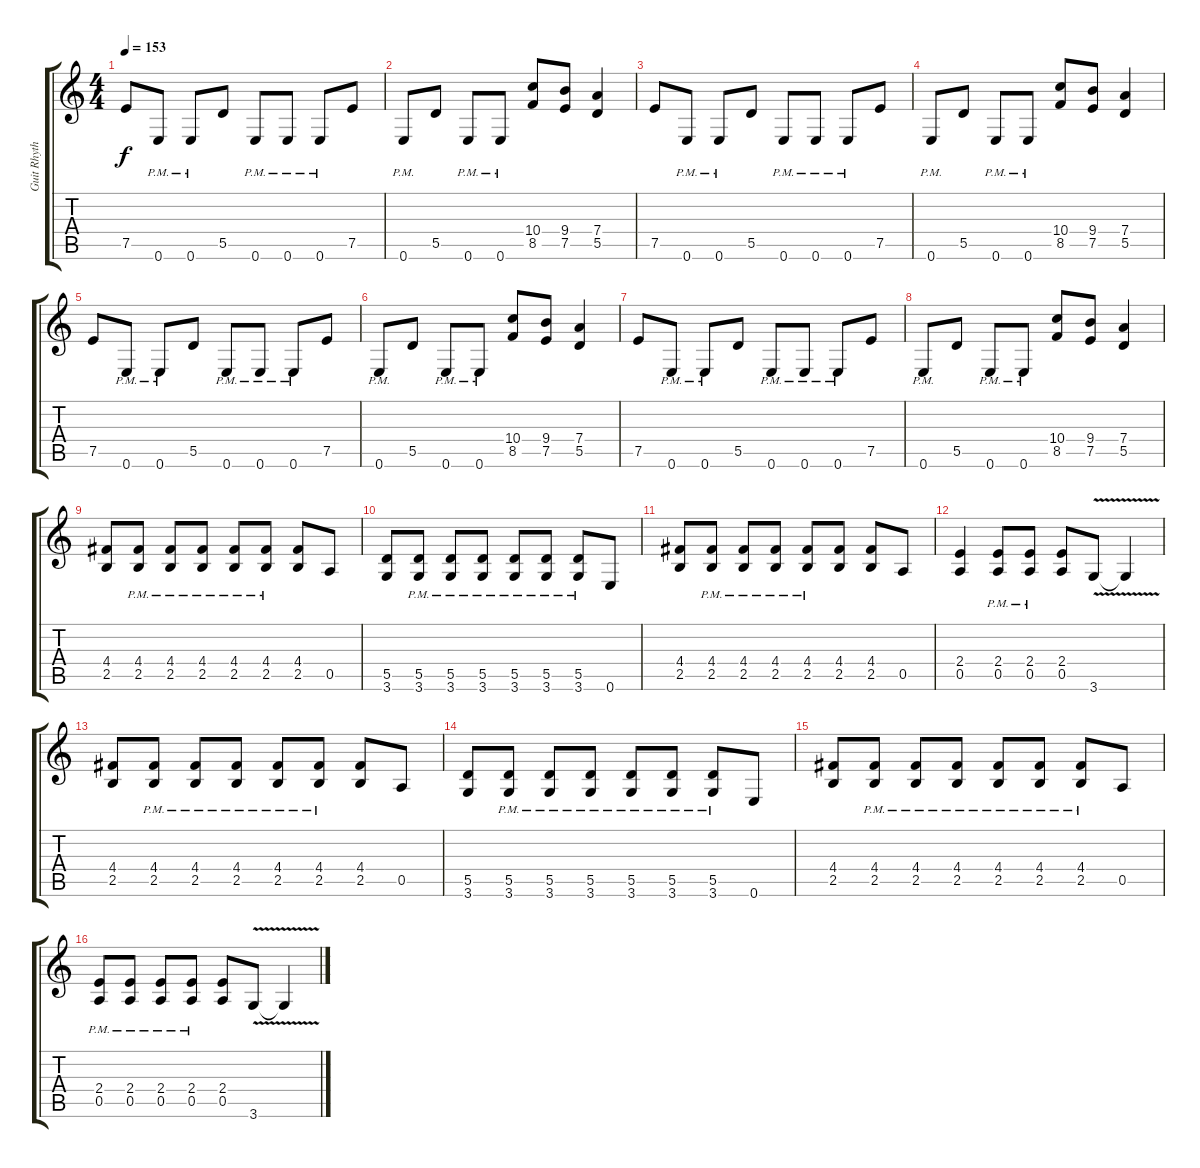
\track ("Guit Rhythm 1" "Guit Rhyth") {instrument distortionguitar}
\staff {score tabs}
\tuning (E4 B3 G3 D3 A2 E2) {hide}
\ts (4 4)
\tempo 153
\clef g2
\ks c
7.5.8{dy f} 0.6{pm}.8 0.6{pm}.8 5.5.8 0.6{pm}.8 0.6{pm}.8 0.6{pm}.8 7.5.8 |
0.6{pm}.8 5.5.8 0.6{pm}.8 0.6{pm}.8 (10.4 8.5).8 (9.4 7.5).8 (7.4 5.5).4 |
7.5.8 0.6{pm}.8 0.6{pm}.8 5.5.8 0.6{pm}.8 0.6{pm}.8 0.6{pm}.8 7.5.8 |
0.6{pm}.8 5.5.8 0.6{pm}.8 0.6{pm}.8 (10.4 8.5).8 (9.4 7.5).8 (7.4 5.5).4 |
7.5.8 0.6{pm}.8 0.6{pm}.8 5.5.8 0.6{pm}.8 0.6{pm}.8 0.6{pm}.8 7.5.8 |
0.6{pm}.8 5.5.8 0.6{pm}.8 0.6{pm}.8 (10.4 8.5).8 (9.4 7.5).8 (7.4 5.5).4 |
7.5.8 0.6{pm}.8 0.6{pm}.8 5.5.8 0.6{pm}.8 0.6{pm}.8 0.6{pm}.8 7.5.8 |
0.6{pm}.8 5.5.8 0.6{pm}.8 0.6{pm}.8 (10.4 8.5).8 (9.4 7.5).8 (7.4 5.5).4 |
(4.4 2.5).8 (4.4{pm} 2.5{pm}).8 (4.4{pm} 2.5{pm}).8 (4.4{pm} 2.5{pm}).8 (4.4{pm} 2.5{pm}).8 (4.4{pm} 2.5{pm}).8 (4.4 2.5).8 0.5.8 |
(5.5 3.6).8 (5.5{pm} 3.6{pm}).8 (5.5{pm} 3.6{pm}).8 (5.5{pm} 3.6{pm}).8 (5.5{pm} 3.6{pm}).8 (5.5{pm} 3.6{pm}).8 (5.5{pm} 3.6{pm}).8 0.6.8 |
(4.4 2.5).8 (4.4{pm} 2.5{pm}).8 (4.4{pm} 2.5{pm}).8 (4.4{pm} 2.5{pm}).8 (4.4{pm} 2.5{pm}).8 (4.4 2.5).8 (4.4 2.5).8 0.5.8 |
(2.4 0.5).4 (2.4{pm} 0.5{pm}).8 (2.4 0.5{pm}).8 (2.4 0.5).8 3.6{v}.8 3.6{t}.4 |
(4.4 2.5).8 (4.4{pm} 2.5{pm}).8 (4.4{pm} 2.5{pm}).8 (4.4{pm} 2.5{pm}).8 (4.4{pm} 2.5{pm}).8 (4.4{pm} 2.5{pm}).8 (4.4 2.5).8 0.5.8 |
(5.5 3.6).8 (5.5{pm} 3.6{pm}).8 (5.5{pm} 3.6{pm}).8 (5.5{pm} 3.6{pm}).8 (5.5{pm} 3.6{pm}).8 (5.5{pm} 3.6{pm}).8 (5.5{pm} 3.6{pm}).8 0.6.8 |
(4.4 2.5).8 (4.4{pm} 2.5{pm}).8 (4.4{pm} 2.5{pm}).8 (4.4{pm} 2.5{pm}).8 (4.4{pm} 2.5{pm}).8 (4.4{pm} 2.5{pm}).8 (4.4{pm} 2.5{pm}).8 0.5.8 |
(2.4{pm} 0.5{pm}).8 (2.4{pm} 0.5{pm}).8 (2.4{pm} 0.5{pm}).8 (2.4{pm} 0.5{pm}).8 (2.4 0.5).8 3.6{v}.8 3.6{t}.4
